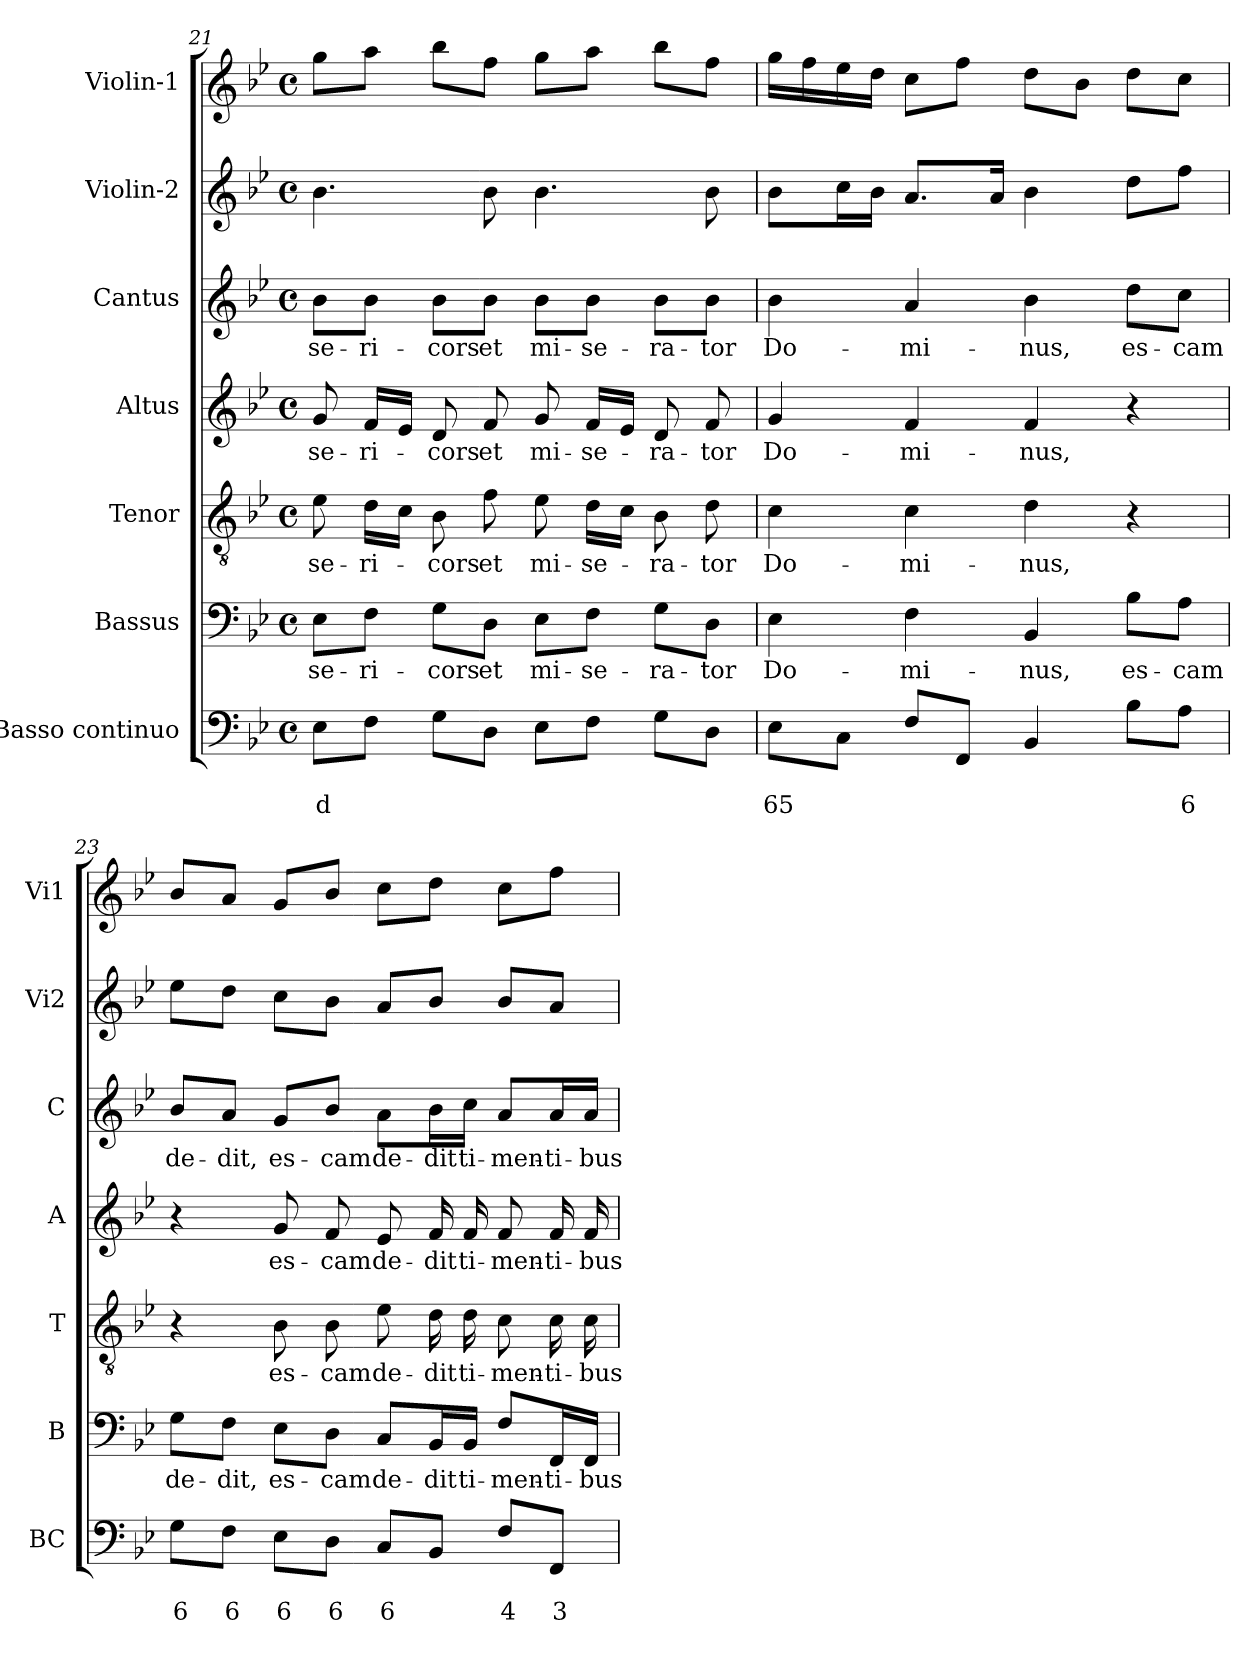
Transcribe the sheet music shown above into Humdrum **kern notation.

**kern	**text	**text	**kern	**text	**kern	**text	**kern	**text	**kern	**text	**kern	**kern
*part7	*part7	*part7	*part6	*part6	*part5	*part5	*part4	*part4	*part3	*part3	*part2	*part1
*staff7	*staff7	*staff7	*staff6	*staff6	*staff5	*staff5	*staff4	*staff4	*staff3	*staff3	*staff2	*staff1
*I"Basso continuo	*	*	*I"Bassus	*	*I"Tenor	*	*I"Altus	*	*I"Cantus	*	*I"Violin-2	*I"Violin-1
*I'BC	*	*	*I'B	*	*I'T	*	*I'A	*	*I'C	*	*I'Vi2	*I'Vi1
*clefF4	*	*	*clefF4	*	*clefGv2	*	*clefG2	*	*clefG2	*	*clefG2	*clefG2
*k[b-e-]	*	*	*k[b-e-]	*	*k[b-e-]	*	*k[b-e-]	*	*k[b-e-]	*	*k[b-e-]	*k[b-e-]
*B-:	*	*	*B-:	*	*B-:	*	*B-:	*	*B-:	*	*B-:	*B-:
*M4/4	*	*	*M4/4	*	*M4/4	*	*M4/4	*	*M4/4	*	*M4/4	*M4/4
*met(c)	*	*	*met(c)	*	*met(c)	*	*met(c)	*	*met(c)	*	*met(c)	*met(c)
=21	=21	=21	=21	=21	=21	=21	=21	=21	=21	=21	=21	=21
!	!	!LO:LY:b	!	!	!	!	!	!	!	!	!	!
!	!	!	!	!LO:LY:b	!	!	!	!	!	!	!	!
!	!	!	!	!	!	!LO:LY:b	!	!	!	!	!	!
!	!	!	!	!	!	!	!	!LO:LY:b	!	!	!	!
!	!	!	!	!	!	!	!	!	!	!LO:LY:b	!	!
8E-\L	.	d	8E-\L	-se-	8e-\	-se-	8g/	-se-	8b-\L	-se-	4.b-\	8gg\L
!	!	!	!	!LO:LY:b	!	!	!	!	!	!	!	!
!	!	!	!	!	!	!LO:LY:b	!	!	!	!	!	!
!	!	!	!	!	!	!	!	!LO:LY:b	!	!	!	!
!	!	!	!	!	!	!	!	!	!	!LO:LY:b	!	!
8F\J	.	.	8F\J	-ri-	16d\LL	-ri-	16f/LL	-ri-	8b-\J	-ri-	.	8aa\J
.	.	.	.	.	16c\JJ	.	16e-/JJ	.	.	.	.	.
!	!	!	!	!LO:LY:b	!	!	!	!	!	!	!	!
!	!	!	!	!	!	!LO:LY:b	!	!	!	!	!	!
!	!	!	!	!	!	!	!	!LO:LY:b	!	!	!	!
!	!	!	!	!	!	!	!	!	!	!LO:LY:b	!	!
8G\L	.	.	8G\L	-cors	8B-\	-cors	8d/	-cors	8b-\L	-cors	.	8bb-\L
!	!	!	!	!LO:LY:b	!	!	!	!	!	!	!	!
!	!	!	!	!	!	!LO:LY:b	!	!	!	!	!	!
!	!	!	!	!	!	!	!	!LO:LY:b	!	!	!	!
!	!	!	!	!	!	!	!	!	!	!LO:LY:b	!	!
8D\J	.	.	8D\J	et	8f\	et	8f/	et	8b-\J	et	8b-\	8ff\J
!	!	!	!	!LO:LY:b	!	!	!	!	!	!	!	!
!	!	!	!	!	!	!LO:LY:b	!	!	!	!	!	!
!	!	!	!	!	!	!	!	!LO:LY:b	!	!	!	!
!	!	!	!	!	!	!	!	!	!	!LO:LY:b	!	!
8E-\L	.	.	8E-\L	mi-	8e-\	mi-	8g/	mi-	8b-\L	mi-	4.b-\	8gg\L
!	!	!	!	!LO:LY:b	!	!	!	!	!	!	!	!
!	!	!	!	!	!	!LO:LY:b	!	!	!	!	!	!
!	!	!	!	!	!	!	!	!LO:LY:b	!	!	!	!
!	!	!	!	!	!	!	!	!	!	!LO:LY:b	!	!
8F\J	.	.	8F\J	-se-	16d\LL	-se-	16f/LL	-se-	8b-\J	-se-	.	8aa\J
.	.	.	.	.	16c\JJ	.	16e-/JJ	.	.	.	.	.
!	!	!	!	!LO:LY:b	!	!	!	!	!	!	!	!
!	!	!	!	!	!	!LO:LY:b	!	!	!	!	!	!
!	!	!	!	!	!	!	!	!LO:LY:b	!	!	!	!
!	!	!	!	!	!	!	!	!	!	!LO:LY:b	!	!
8G\L	.	.	8G\L	-ra-	8B-\	-ra-	8d/	-ra-	8b-\L	-ra-	.	8bb-\L
!	!	!	!	!LO:LY:b	!	!	!	!	!	!	!	!
!	!	!	!	!	!	!LO:LY:b	!	!	!	!	!	!
!	!	!	!	!	!	!	!	!LO:LY:b	!	!	!	!
!	!	!	!	!	!	!	!	!	!	!LO:LY:b	!	!
8D\J	.	.	8D\J	-tor	8d\	-tor	8f/	-tor	8b-\J	-tor	8b-\	8ff\J
=22	=22	=22	=22	=22	=22	=22	=22	=22	=22	=22	=22	=22
!	!	!LO:LY:b	!	!	!	!	!	!	!	!	!	!
!	!	!	!	!LO:LY:b	!	!	!	!	!	!	!	!
!	!	!	!	!	!	!LO:LY:b	!	!	!	!	!	!
!	!	!	!	!	!	!	!	!LO:LY:b	!	!	!	!
!	!	!	!	!	!	!	!	!	!	!LO:LY:b	!	!
8E-\L	.	65	4E-\	Do-	4c\	Do-	4g/	Do-	4b-\	Do-	8b-\L	16gg\LL
.	.	.	.	.	.	.	.	.	.	.	.	16ff\
8C\J	.	.	.	.	.	.	.	.	.	.	16cc\L	16ee-\
.	.	.	.	.	.	.	.	.	.	.	16b-\JJ	16dd\JJ
!	!	!	!	!LO:LY:b	!	!	!	!	!	!	!	!
!	!	!	!	!	!	!LO:LY:b	!	!	!	!	!	!
!	!	!	!	!	!	!	!	!LO:LY:b	!	!	!	!
!	!	!	!	!	!	!	!	!	!	!LO:LY:b	!	!
8F/L	.	.	4F\	-mi-	4c\	-mi-	4f/	-mi-	4a/	-mi-	8.a/L	8cc\L
8FF/J	.	.	.	.	.	.	.	.	.	.	.	8ff\J
.	.	.	.	.	.	.	.	.	.	.	16a/Jk	.
!	!	!	!	!LO:LY:b	!	!	!	!	!	!	!	!
!	!	!	!	!	!	!LO:LY:b	!	!	!	!	!	!
!	!	!	!	!	!	!	!	!LO:LY:b	!	!	!	!
!	!	!	!	!	!	!	!	!	!	!LO:LY:b	!	!
4BB-/	.	.	4BB-/	-nus,	4d\	-nus,	4f/	-nus,	4b-\	-nus,	4b-\	8dd\L
.	.	.	.	.	.	.	.	.	.	.	.	8b-\J
!	!	!	!	!LO:LY:b	!	!	!	!	!	!	!	!
!	!	!	!	!	!	!	!	!	!	!LO:LY:b	!	!
8B-\L	.	.	8B-\L	es-	4r	.	4r	.	8dd\L	es-	8dd\L	8dd\L
!	!	!LO:LY:b	!	!	!	!	!	!	!	!	!	!
!	!	!	!	!LO:LY:b	!	!	!	!	!	!	!	!
!	!	!	!	!	!	!	!	!	!	!LO:LY:b	!	!
8A\J	.	6	8A\J	-cam	.	.	.	.	8cc\J	-cam	8ff\J	8cc\J
=23	=23	=23	=23	=23	=23	=23	=23	=23	=23	=23	=23	=23
!	!	!LO:LY:b	!	!	!	!	!	!	!	!	!	!
!	!	!	!	!LO:LY:b	!	!	!	!	!	!	!	!
!	!	!	!	!	!	!	!	!	!	!LO:LY:b	!	!
8G\L	.	6	8G\L	de-	4r	.	4r	.	8b-/L	de-	8ee-\L	8b-/L
!	!	!LO:LY:b	!	!	!	!	!	!	!	!	!	!
!	!	!	!	!LO:LY:b	!	!	!	!	!	!	!	!
!	!	!	!	!	!	!	!	!	!	!LO:LY:b	!	!
8F\J	.	6	8F\J	-dit,	.	.	.	.	8a/J	-dit,	8dd\J	8a/J
!	!	!LO:LY:b	!	!	!	!	!	!	!	!	!	!
!	!	!	!	!LO:LY:b	!	!	!	!	!	!	!	!
!	!	!	!	!	!	!LO:LY:b	!	!	!	!	!	!
!	!	!	!	!	!	!	!	!LO:LY:b	!	!	!	!
!	!	!	!	!	!	!	!	!	!	!LO:LY:b	!	!
8E-\L	.	6	8E-\L	es-	8B-\	es-	8g/	es-	8g/L	es-	8cc\L	8g/L
!	!	!LO:LY:b	!	!	!	!	!	!	!	!	!	!
!	!	!	!	!LO:LY:b	!	!	!	!	!	!	!	!
!	!	!	!	!	!	!LO:LY:b	!	!	!	!	!	!
!	!	!	!	!	!	!	!	!LO:LY:b	!	!	!	!
!	!	!	!	!	!	!	!	!	!	!LO:LY:b	!	!
8D\J	.	6	8D\J	-cam	8B-\	-cam	8f/	-cam	8b-/J	-cam	8b-\J	8b-/J
!	!	!LO:LY:b	!	!	!	!	!	!	!	!	!	!
!	!	!	!	!LO:LY:b	!	!	!	!	!	!	!	!
!	!	!	!	!	!	!LO:LY:b	!	!	!	!	!	!
!	!	!	!	!	!	!	!	!LO:LY:b	!	!	!	!
!	!	!	!	!	!	!	!	!	!	!LO:LY:b	!	!
8C/L	.	6	8C/L	de-	8e-\	de-	8e-/	de-	8a\L	de-	8a/L	8cc\L
!	!	!	!	!LO:LY:b	!	!	!	!	!	!	!	!
!	!	!	!	!	!	!LO:LY:b	!	!	!	!	!	!
!	!	!	!	!	!	!	!	!LO:LY:b	!	!	!	!
!	!	!	!	!	!	!	!	!	!	!LO:LY:b	!	!
8BB-/J	.	.	16BB-/L	-dit	16d\	-dit	16f/	-dit	16b-\L	-dit	8b-/J	8dd\J
!	!	!	!	!LO:LY:b	!	!	!	!	!	!	!	!
!	!	!	!	!	!	!LO:LY:b	!	!	!	!	!	!
!	!	!	!	!	!	!	!	!LO:LY:b	!	!	!	!
!	!	!	!	!	!	!	!	!	!	!LO:LY:b	!	!
.	.	.	16BB-/JJ	ti-	16d\	ti-	16f/	ti-	16cc\JJ	ti-	.	.
!	!	!LO:LY:b	!	!	!	!	!	!	!	!	!	!
!	!	!	!	!LO:LY:b	!	!	!	!	!	!	!	!
!	!	!	!	!	!	!LO:LY:b	!	!	!	!	!	!
!	!	!	!	!	!	!	!	!LO:LY:b	!	!	!	!
!	!	!	!	!	!	!	!	!	!	!LO:LY:b	!	!
8F/L	.	4	8F/L	-men-	8c\	-men-	8f/	-men-	8a/L	-men-	8b-/L	8cc\L
!	!	!LO:LY:b	!	!	!	!	!	!	!	!	!	!
!	!	!	!	!LO:LY:b	!	!	!	!	!	!	!	!
!	!	!	!	!	!	!LO:LY:b	!	!	!	!	!	!
!	!	!	!	!	!	!	!	!LO:LY:b	!	!	!	!
!	!	!	!	!	!	!	!	!	!	!LO:LY:b	!	!
8FF/J	.	3	16FF/L	-ti-	16c\	-ti-	16f/	-ti-	16a/L	-ti-	8a/J	8ff\J
!	!	!	!	!LO:LY:b	!	!	!	!	!	!	!	!
!	!	!	!	!	!	!LO:LY:b	!	!	!	!	!	!
!	!	!	!	!	!	!	!	!LO:LY:b	!	!	!	!
!	!	!	!	!	!	!	!	!	!	!LO:LY:b	!	!
.	.	.	16FF/JJ	-bus	16c\	-bus	16f/	-bus	16a/JJ	-bus	.	.
=	=	=	=	=	=	=	=	=	=	=	=	=
*-	*-	*-	*-	*-	*-	*-	*-	*-	*-	*-	*-	*-
